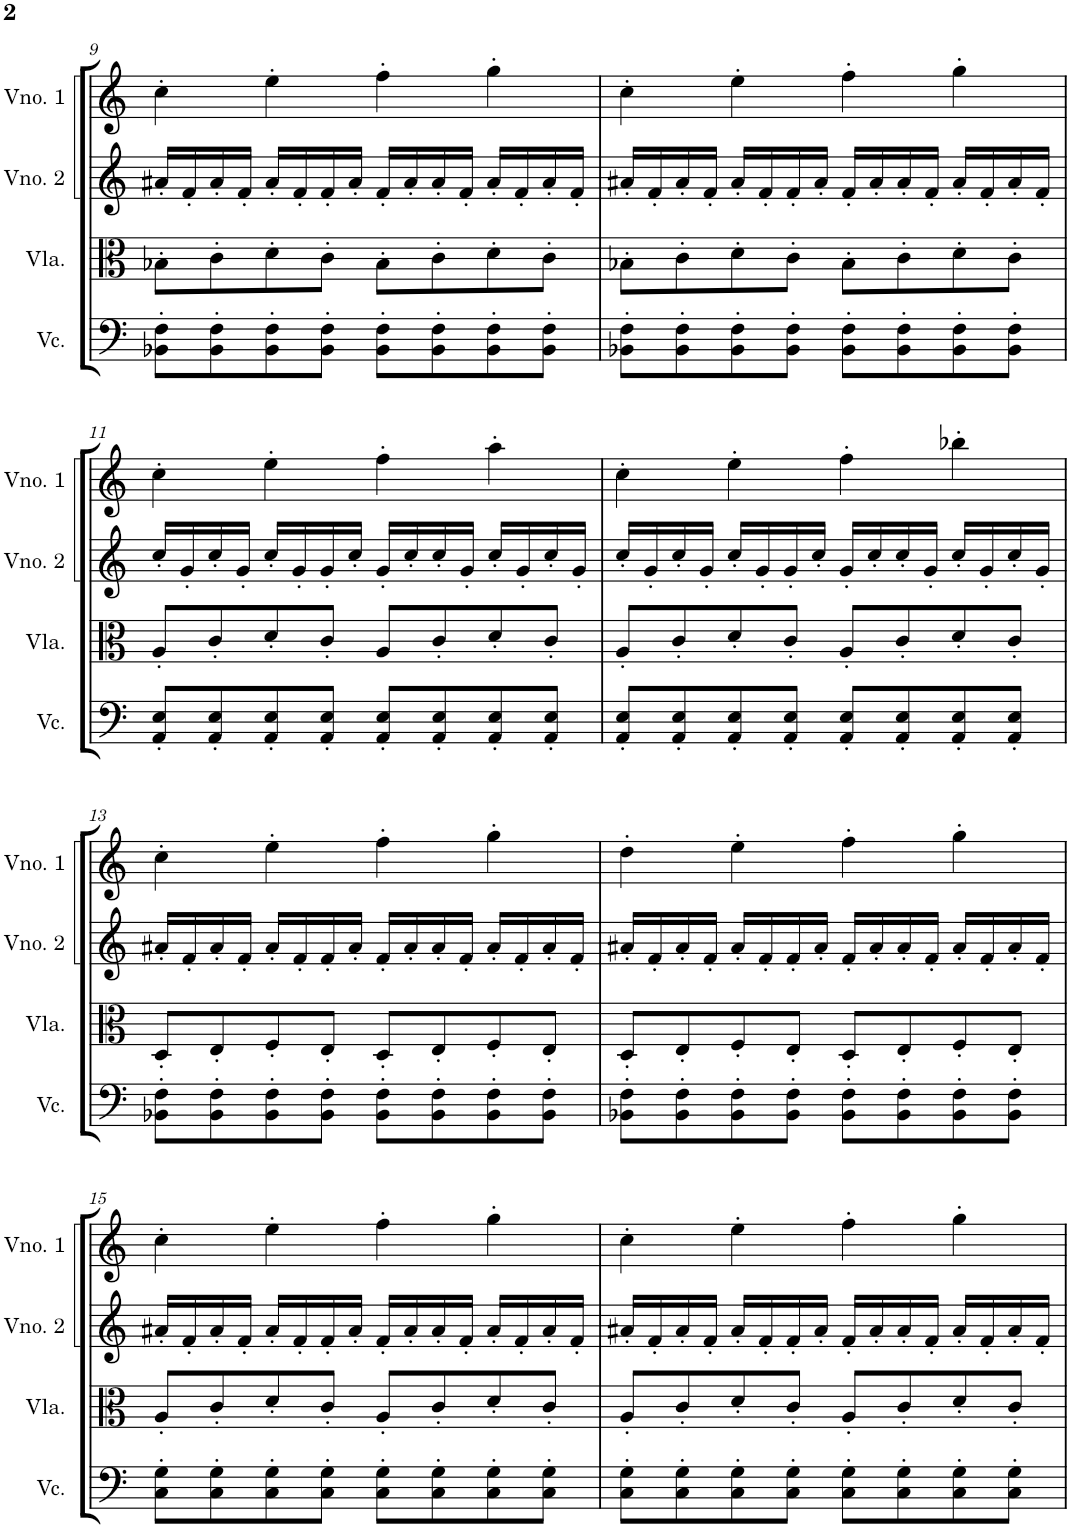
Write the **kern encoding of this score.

**kern	**kern	**kern	**kern
*part4	*part3	*part2	*part1
*staff4	*staff3	*staff2	*staff1
*I"Violoncelo	*I"Viola	*I"Violino 2	*I"Violino 1
*I'Vc.	*I'Vla.	*I'Vno. 2	*I'Vno. 1
!!LO:PB:g=z
*clefF4	*clefC3	*clefG2	*clefG2
*k[]	*k[]	*k[]	*k[]
*M4/4	*M4/4	*M4/4	*M4/4
=9	=9	=9	=9
8BB-X\' 8F\'L	8B-X'\L	16a#X'/LL	4cc'\
.	.	16f'/	.
8BB-\' 8F\'	8c'\	16a#'/	.
.	.	16f'/JJ	.
8BB-\' 8F\'	8d'\	16a#'/LL	4ee'\
.	.	16f'/	.
8BB-\' 8F\'J	8c'\J	16f'/	.
.	.	16a#'/JJ	.
8BB-\' 8F\'L	8B-'\L	16f'/LL	4ff'\
.	.	16a#'/	.
8BB-\' 8F\'	8c'\	16a#'/	.
.	.	16f'/JJ	.
8BB-\' 8F\'	8d'\	16a#'/LL	4gg'\
.	.	16f'/	.
8BB-\' 8F\'J	8c'\J	16a#'/	.
.	.	16f'/JJ	.
=10	=10	=10	=10
8BB-X\' 8F\'L	8B-X'\L	16a#X'/LL	4cc'\
.	.	16f'/	.
8BB-\' 8F\'	8c'\	16a#'/	.
.	.	16f'/JJ	.
8BB-\' 8F\'	8d'\	16a#'/LL	4ee'\
.	.	16f'/	.
8BB-\' 8F\'J	8c'\J	16f'/	.
.	.	16a#'/JJ	.
8BB-\' 8F\'L	8B-'\L	16f'/LL	4ff'\
.	.	16a#'/	.
8BB-\' 8F\'	8c'\	16a#'/	.
.	.	16f'/JJ	.
8BB-\' 8F\'	8d'\	16a#'/LL	4gg'\
.	.	16f'/	.
8BB-\' 8F\'J	8c'\J	16a#'/	.
.	.	16f'/JJ	.
!!LO:LB:g=z
=11	=11	=11	=11
8AA/' 8E/'L	8A'/L	16cc'/LL	4cc'\
.	.	16g'/	.
8AA/' 8E/'	8c'/	16cc'/	.
.	.	16g'/JJ	.
8AA/' 8E/'	8d'/	16cc'/LL	4ee'\
.	.	16g'/	.
8AA/' 8E/'J	8c'/J	16g'/	.
.	.	16cc'/JJ	.
8AA/' 8E/'L	8A'/L	16g'/LL	4ff'\
.	.	16cc'/	.
8AA/' 8E/'	8c'/	16cc'/	.
.	.	16g'/JJ	.
8AA/' 8E/'	8d'/	16cc'/LL	4aa'\
.	.	16g'/	.
8AA/' 8E/'J	8c'/J	16cc'/	.
.	.	16g'/JJ	.
=12	=12	=12	=12
8AA/' 8E/'L	8A'/L	16cc'/LL	4cc'\
.	.	16g'/	.
8AA/' 8E/'	8c'/	16cc'/	.
.	.	16g'/JJ	.
8AA/' 8E/'	8d'/	16cc'/LL	4ee'\
.	.	16g'/	.
8AA/' 8E/'J	8c'/J	16g'/	.
.	.	16cc'/JJ	.
8AA/' 8E/'L	8A'/L	16g'/LL	4ff'\
.	.	16cc'/	.
8AA/' 8E/'	8c'/	16cc'/	.
.	.	16g'/JJ	.
8AA/' 8E/'	8d'/	16cc'/LL	4bb-X'\
.	.	16g'/	.
8AA/' 8E/'J	8c'/J	16cc'/	.
.	.	16g'/JJ	.
!!LO:LB:g=z
=13	=13	=13	=13
8BB-X\' 8F\'L	8D'/L	16a#X'/LL	4cc'\
.	.	16f'/	.
8BB-\' 8F\'	8E'/	16a#'/	.
.	.	16f'/JJ	.
8BB-\' 8F\'	8F'/	16a#'/LL	4ee'\
.	.	16f'/	.
8BB-\' 8F\'J	8E'/J	16f'/	.
.	.	16a#'/JJ	.
8BB-\' 8F\'L	8D'/L	16f'/LL	4ff'\
.	.	16a#'/	.
8BB-\' 8F\'	8E'/	16a#'/	.
.	.	16f'/JJ	.
8BB-\' 8F\'	8F'/	16a#'/LL	4gg'\
.	.	16f'/	.
8BB-\' 8F\'J	8E'/J	16a#'/	.
.	.	16f'/JJ	.
=14	=14	=14	=14
8BB-X\' 8F\'L	8D'/L	16a#X'/LL	4dd'\
.	.	16f'/	.
8BB-\' 8F\'	8E'/	16a#'/	.
.	.	16f'/JJ	.
8BB-\' 8F\'	8F'/	16a#'/LL	4ee'\
.	.	16f'/	.
8BB-\' 8F\'J	8E'/J	16f'/	.
.	.	16a#'/JJ	.
8BB-\' 8F\'L	8D'/L	16f'/LL	4ff'\
.	.	16a#'/	.
8BB-\' 8F\'	8E'/	16a#'/	.
.	.	16f'/JJ	.
8BB-\' 8F\'	8F'/	16a#'/LL	4gg'\
.	.	16f'/	.
8BB-\' 8F\'J	8E'/J	16a#'/	.
.	.	16f'/JJ	.
!!LO:LB:g=z
=15	=15	=15	=15
8C\' 8G\'L	8A'/L	16a#X'/LL	4cc'\
.	.	16f'/	.
8C\' 8G\'	8c'/	16a#'/	.
.	.	16f'/JJ	.
8C\' 8G\'	8d'/	16a#'/LL	4ee'\
.	.	16f'/	.
8C\' 8G\'J	8c'/J	16f'/	.
.	.	16a#'/JJ	.
8C\' 8G\'L	8A'/L	16f'/LL	4ff'\
.	.	16a#'/	.
8C\' 8G\'	8c'/	16a#'/	.
.	.	16f'/JJ	.
8C\' 8G\'	8d'/	16a#'/LL	4gg'\
.	.	16f'/	.
8C\' 8G\'J	8c'/J	16a#'/	.
.	.	16f'/JJ	.
=16	=16	=16	=16
8C\' 8G\'L	8A'/L	16a#X'/LL	4cc'\
.	.	16f'/	.
8C\' 8G\'	8c'/	16a#'/	.
.	.	16f'/JJ	.
8C\' 8G\'	8d'/	16a#'/LL	4ee'\
.	.	16f'/	.
8C\' 8G\'J	8c'/J	16f'/	.
.	.	16a#'/JJ	.
8C\' 8G\'L	8A'/L	16f'/LL	4ff'\
.	.	16a#'/	.
8C\' 8G\'	8c'/	16a#'/	.
.	.	16f'/JJ	.
8C\' 8G\'	8d'/	16a#'/LL	4gg'\
.	.	16f'/	.
8C\' 8G\'J	8c'/J	16a#'/	.
.	.	16f'/JJ	.
=	=	=	=
*-	*-	*-	*-
